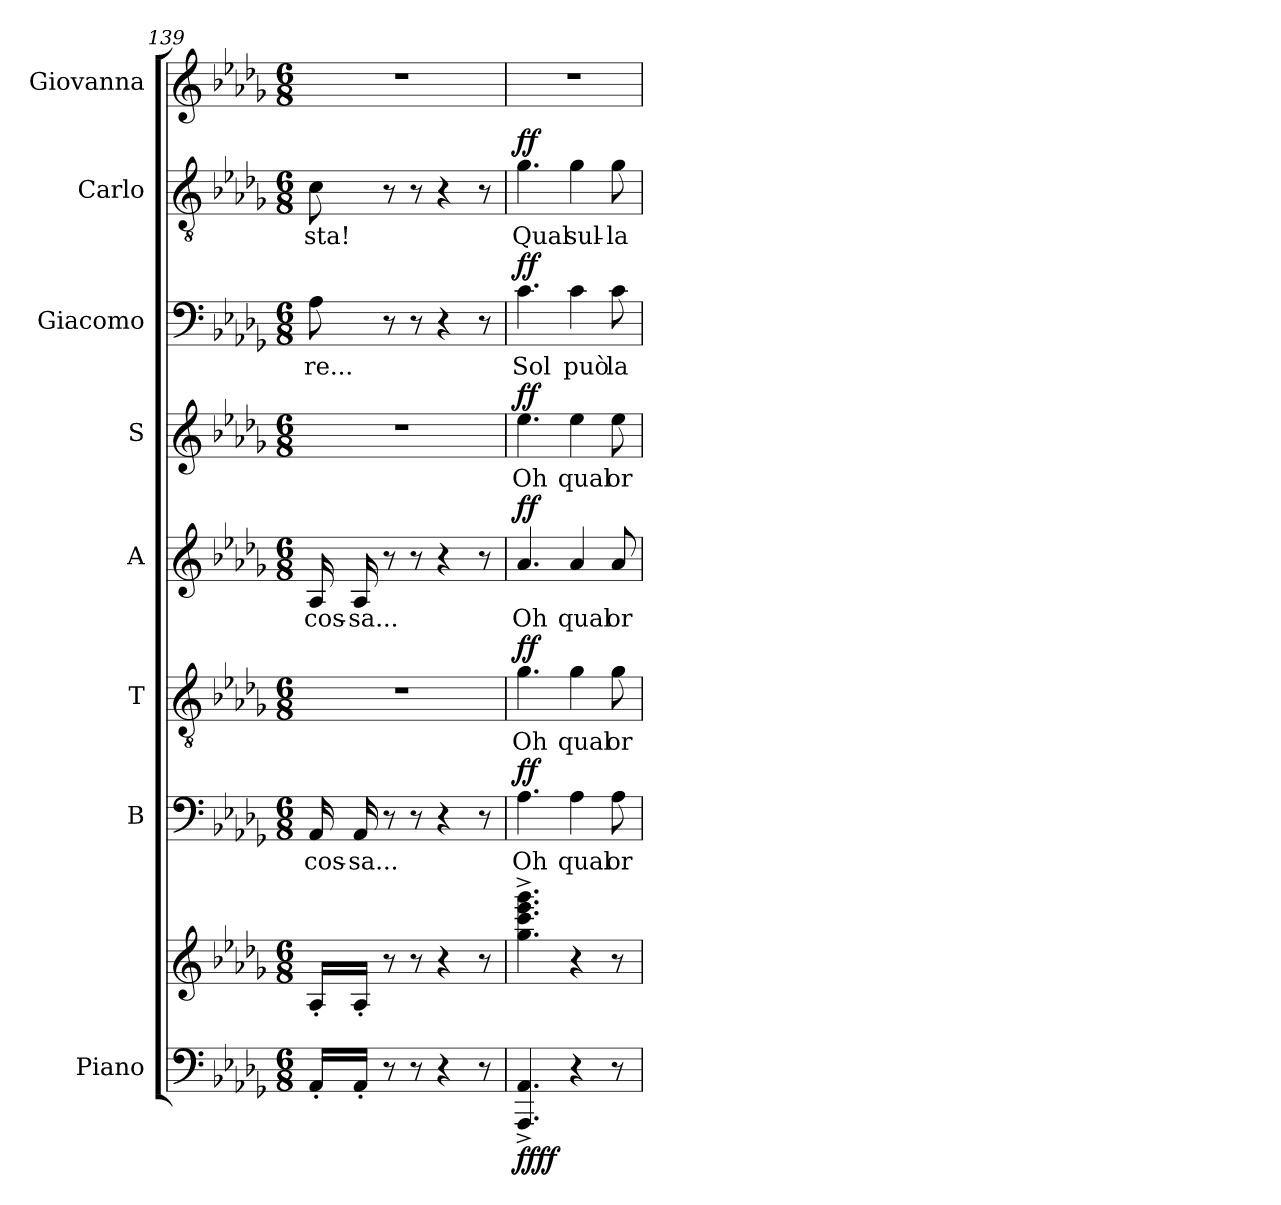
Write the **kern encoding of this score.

**kern	**kern	**dynam	**kern	**text	**dynam	**kern	**text	**dynam	**kern	**text	**dynam	**kern	**text	**dynam	**kern	**text	**dynam	**kern	**text	**dynam	**kern
*part8	*part8	*part8	*part7	*part7	*part7	*part6	*part6	*part6	*part5	*part5	*part5	*part4	*part4	*part4	*part3	*part3	*part3	*part2	*part2	*part2	*part1
*staff9	*staff8	*staff8/9	*staff7	*staff7	*staff7	*staff6	*staff6	*staff6	*staff5	*staff5	*staff5	*staff4	*staff4	*staff4	*staff3	*staff3	*staff3	*staff2	*staff2	*staff2	*staff1
*I"Piano	*	*	*I"B	*	*	*I"T	*	*	*I"A	*	*	*I"S	*	*	*I"Giacomo	*	*	*I"Carlo	*	*	*I"Giovanna
*I'Pno	*	*	*I'B	*	*	*I'T	*	*	*I'A	*	*	*I'S	*	*	*	*	*	*	*	*	*
!!LO:PB:g=z
*clefF4	*clefG2	*	*clefF4	*	*	*clefGv2	*	*	*clefG2	*	*	*clefG2	*	*	*clefF4	*	*	*clefGv2	*	*	*clefG2
*k[b-e-a-d-g-]	*k[b-e-a-d-g-]	*	*k[b-e-a-d-g-]	*	*	*k[b-e-a-d-g-]	*	*	*k[b-e-a-d-g-]	*	*	*k[b-e-a-d-g-]	*	*	*k[b-e-a-d-g-]	*	*	*k[b-e-a-d-g-]	*	*	*k[b-e-a-d-g-]
*M6/8	*M6/8	*	*M6/8	*	*	*M6/8	*	*	*M6/8	*	*	*M6/8	*	*	*M6/8	*	*	*M6/8	*	*	*M6/8
=139	=139	=139	=139	=139	=139	=139	=139	=139	=139	=139	=139	=139	=139	=139	=139	=139	=139	=139	=139	=139	=139
!	!	!	!	!LO:LY:b	!	!	!	!	!	!LO:LY:b	!	!	!	!	!	!LO:LY:b	!	!	!LO:LY:b	!	!
16AA-'/LL	16A-'/LL	.	16AA-/	-cos-	.	2.r	.	.	16A-/	-cos-	.	2.r	.	.	8A-\	-re...	.	8c\	-sta!	.	2.r
!	!	!	!	!LO:LY:b	!	!	!	!	!	!LO:LY:b	!	!	!	!	!	!	!	!	!	!	!
16AA-'/JJ	16A-'/JJ	.	16AA-/	-sa...	.	.	.	.	16A-/	-sa...	.	.	.	.	.	.	.	.	.	.	.
8r	8r	.	8r	.	.	.	.	.	8r	.	.	.	.	.	8r	.	.	8r	.	.	.
8r	8r	.	8r	.	.	.	.	.	8r	.	.	.	.	.	8r	.	.	8r	.	.	.
4r	4r	.	4r	.	.	.	.	.	4r	.	.	.	.	.	4r	.	.	4r	.	.	.
8r	8r	.	8r	.	.	.	.	.	8r	.	.	.	.	.	8r	.	.	8r	.	.	.
=140	=140	=140	=140	=140	=140	=140	=140	=140	=140	=140	=140	=140	=140	=140	=140	=140	=140	=140	=140	=140	=140
!	!	!LO:DY:b=2	!	!LO:LY:b	!	!	!LO:LY:b	!	!	!LO:LY:b	!	!	!LO:LY:b	!	!	!LO:LY:b	!	!	!LO:LY:b	!	!
!	!	!LO:DY:n=1:b	!	!	!LO:DY:a	!	!	!LO:DY:a	!	!	!LO:DY:a	!	!	!LO:DY:a	!	!	!LO:DY:a	!	!	!LO:DY:a	!
4.AAA-/^ 4.AA-/^	4.gg-\^ 4.ccc\^ 4.eee-\^ 4.ggg-\^	ff ff	4.A-\	Oh	ff	4.g-\	Oh	ff	4.a-/	Oh	ff	4.ee-\	Oh	ff	4.c\	Sol	ff	4.g-\	Qual	ff	2.r
!	!	!	!	!LO:LY:b	!	!	!LO:LY:b	!	!	!LO:LY:b	!	!	!LO:LY:b	!	!	!LO:LY:b	!	!	!LO:LY:b	!	!
4r	4r	.	4A-\	qual	.	4g-\	qual	.	4a-/	qual	.	4ee-\	qual	.	4c\	può	.	4g-\	sul-	.	.
!	!	!	!	!LO:LY:b	!	!	!LO:LY:b	!	!	!LO:LY:b	!	!	!LO:LY:b	!	!	!LO:LY:b	!	!	!LO:LY:b	!	!
8r	8r	.	8A-\	or-	.	8g-\	or-	.	8a-/	or-	.	8ee-\	or-	.	8c\	la	.	8g-\	-la	.	.
=	=	=	=	=	=	=	=	=	=	=	=	=	=	=	=	=	=	=	=	=	=
*-	*-	*-	*-	*-	*-	*-	*-	*-	*-	*-	*-	*-	*-	*-	*-	*-	*-	*-	*-	*-	*-
